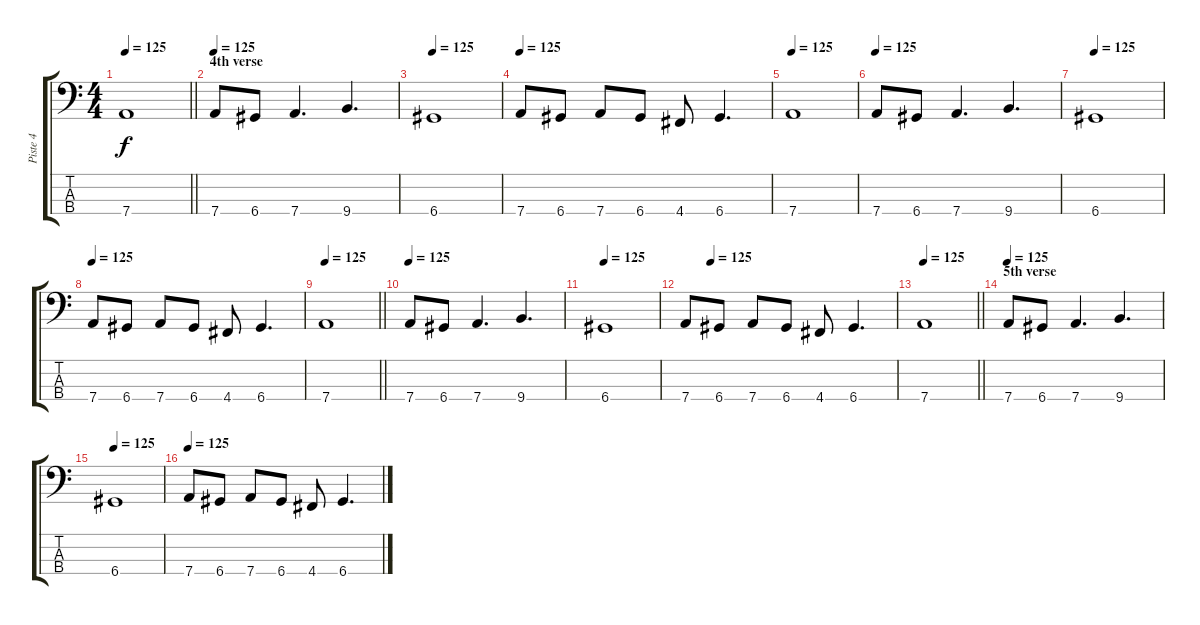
\track ("Piste 4" "Piste 4") {instrument electricbasspick}
\staff {score tabs}
\tuning (F2 C2 G1 D1) {hide}
\ts (4 4)
\tempo 125
\clef f4
\barLineRight lightlight
\ks c
7.4.1{dy f} |
\section ("" "4th verse")
\tempo 125
7.4.8 6.4.8 7.4.4{d} 9.4.4{d} |
\tempo 125
6.4.1 |
\tempo 125
7.4.8 6.4.8 7.4.8 6.4.8 4.4.8 6.4.4{d} |
\tempo 125
7.4.1 |
\tempo 125
7.4.8 6.4.8 7.4.4{d} 9.4.4{d} |
\tempo 125
6.4.1 |
\tempo 125
7.4.8 6.4.8 7.4.8 6.4.8 4.4.8 6.4.4{d} |
\tempo 125
\barLineRight lightlight
7.4.1 |
\section ("" "")
\tempo 125
7.4.8 6.4.8 7.4.4{d} 9.4.4{d} |
\tempo 125
6.4.1 |
\tempo (125 0.125)
7.4.8 6.4.8 7.4.8 6.4.8 4.4.8 6.4.4{d} |
\tempo 125
\barLineRight lightlight
7.4.1 |
\section ("" "5th verse")
\tempo 125
7.4.8 6.4.8 7.4.4{d} 9.4.4{d} |
\tempo 125
6.4.1 |
\tempo 125
7.4.8 6.4.8 7.4.8 6.4.8 4.4.8 6.4.4{d}
